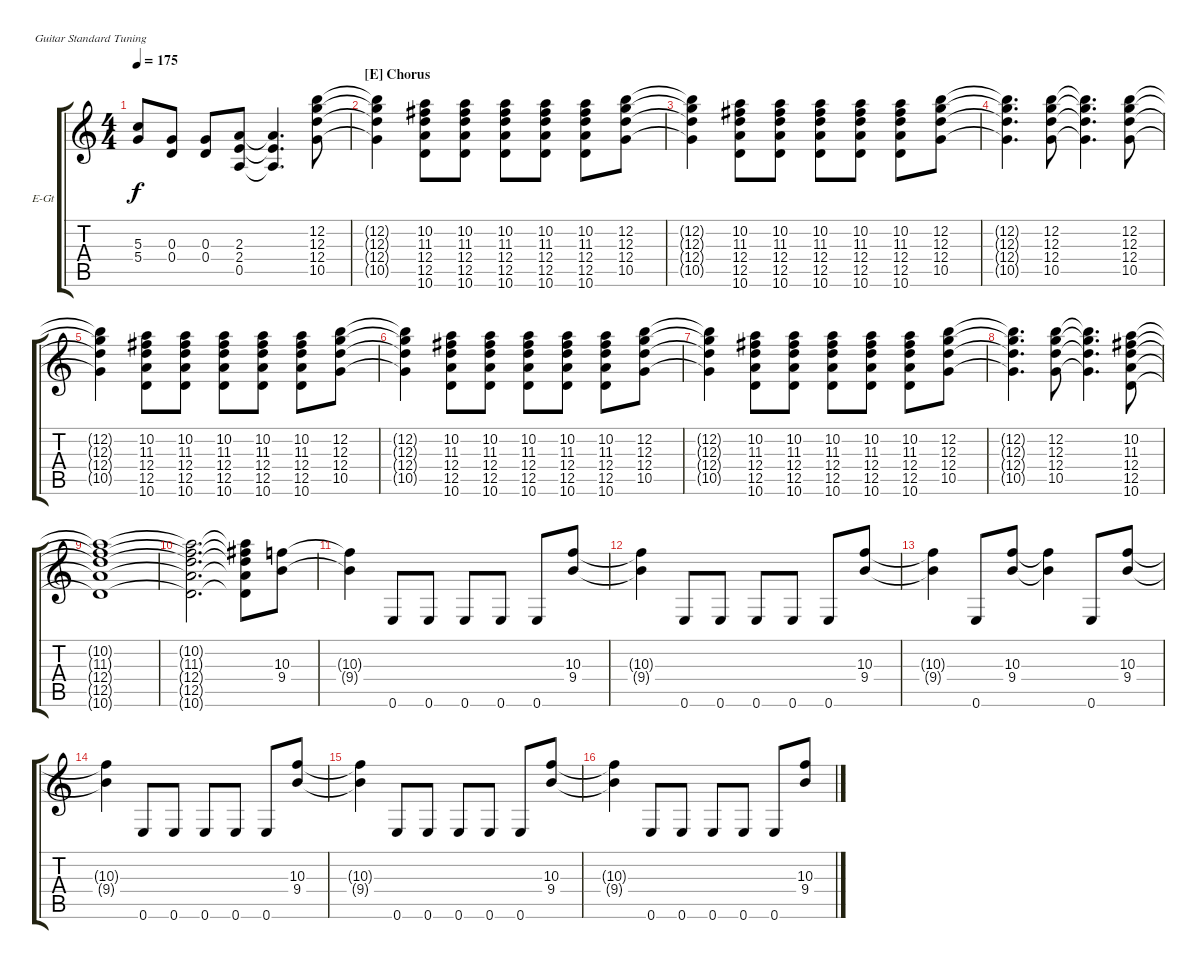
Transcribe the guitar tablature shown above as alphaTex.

\defaultSystemsLayout 4
\bracketExtendMode groupsimilarinstruments
\firstSystemTrackNameOrientation horizontal
\otherSystemsTrackNameOrientation horizontal
\track ("Guitar" "E-Gt") {instrument distortionguitar}
\staff {score tabs}
\tuning (E4 B3 G3 D3 A2 E2)
\ts (4 4)
\tempo 175
\clef g2
\scale
1.03909
\ks c
(5.4 5.3).8{dy f} (0.3 0.4).8 (0.4 0.3).8 (0.5 2.4 2.3).8 (0.5{t} 2.4{t} 2.3{t}).4{d} (10.5 12.4 12.3 12.2).8 |
\section ("E" "Chorus")
\scale
0.960908 (10.5{t} 12.4{t} 12.3{t} 12.2{t}).4 (10.6 12.5 12.4 11.3 10.2).8 (10.6 12.5 12.4 11.3 10.2).8 (10.6 12.5 12.4 11.3 10.2).8 (10.6 12.5 12.4 11.3 10.2).8 (10.6 12.5 12.4 11.3 10.2).8 (10.5 12.4 12.3 12.2).8 |
\scale
1.03909 (10.5{t} 12.4{t} 12.3{t} 12.2{t}).4 (10.6 12.5 12.4 11.3 10.2).8 (10.6 12.5 12.4 11.3 10.2).8 (10.6 12.5 12.4 11.3 10.2).8 (10.6 12.5 12.4 11.3 10.2).8 (10.6 12.5 12.4 11.3 10.2).8 (10.5 12.4 12.3 12.2).8 |
\scale
0.960908 (10.5{t} 12.4{t} 12.3{t} 12.2{t}).4{d} (10.5 12.4 12.3 12.2).8 (10.5{t} 12.4{t} 12.3{t} 12.2{t}).4{d} (10.5 12.4 12.3 12.2).8 |
\scale
1.03909 (10.5{t} 12.4{t} 12.3{t} 12.2{t}).4 (10.6 12.5 12.4 11.3 10.2).8 (10.6 12.5 12.4 11.3 10.2).8 (10.6 12.5 12.4 11.3 10.2).8 (10.6 12.5 12.4 11.3 10.2).8 (10.6 12.5 12.4 11.3 10.2).8 (10.5 12.4 12.3 12.2).8 |
\scale
0.960908 (10.5{t} 12.4{t} 12.3{t} 12.2{t}).4 (10.6 12.5 12.4 11.3 10.2).8 (10.6 12.5 12.4 11.3 10.2).8 (10.6 12.5 12.4 11.3 10.2).8 (10.6 12.5 12.4 11.3 10.2).8 (10.6 12.5 12.4 11.3 10.2).8 (10.5 12.4 12.3 12.2).8 |
\scale
1.06936 (10.5{t} 12.4{t} 12.3{t} 12.2{t}).4 (10.6 12.5 12.4 11.3 10.2).8 (10.6 12.5 12.4 11.3 10.2).8 (10.6 12.5 12.4 11.3 10.2).8 (10.6 12.5 12.4 11.3 10.2).8 (10.6 12.5 12.4 11.3 10.2).8 (10.5 12.4 12.3 12.2).8 |
\scale
0.930643 (10.5{t} 12.4{t} 12.3{t} 12.2{t}).4{d} (10.5 12.4 12.3 12.2).8 (10.5{t} 12.4{t} 12.3{t} 12.2{t}).4{d} (12.5 12.4 11.3 10.2 10.6).8 |
\scale
1.03909 (12.5{t} 12.4{t} 11.3{t} 10.2{t} 10.6{t}).1 |
\scale
0.960908 (12.5{t} 12.4{t} 11.3{t} 10.2{t} 10.6{t}).2{d} (12.5{t} 12.4{t} 11.3{t} 10.2{t} 10.6{t}).8 (9.4 10.3).8 |
\scale
1.03909 (9.4{t} 10.3{t}).4 0.6.8 0.6.8 0.6.8 0.6.8 0.6.8 (9.4 10.3).8 |
\scale
0.960908 (9.4{t} 10.3{t}).4 0.6.8 0.6.8 0.6.8 0.6.8 0.6.8 (9.4 10.3).8 |
\scale
1.03909 (9.4{t} 10.3{t}).4 0.6.8 (9.4 10.3).8 (9.4{t} 10.3{t}).4 0.6.8 (9.4 10.3).8 |
\scale
0.960908 (9.4{t} 10.3{t}).4 0.6.8 0.6.8 0.6.8 0.6.8 0.6.8 (9.4 10.3).8 |
\scale
1.03909 (9.4{t} 10.3{t}).4 0.6.8 0.6.8 0.6.8 0.6.8 0.6.8 (9.4 10.3).8 |
\scale
0.960908 (9.4{t} 10.3{t}).4 0.6.8 0.6.8 0.6.8 0.6.8 0.6.8 (9.4 10.3).8
